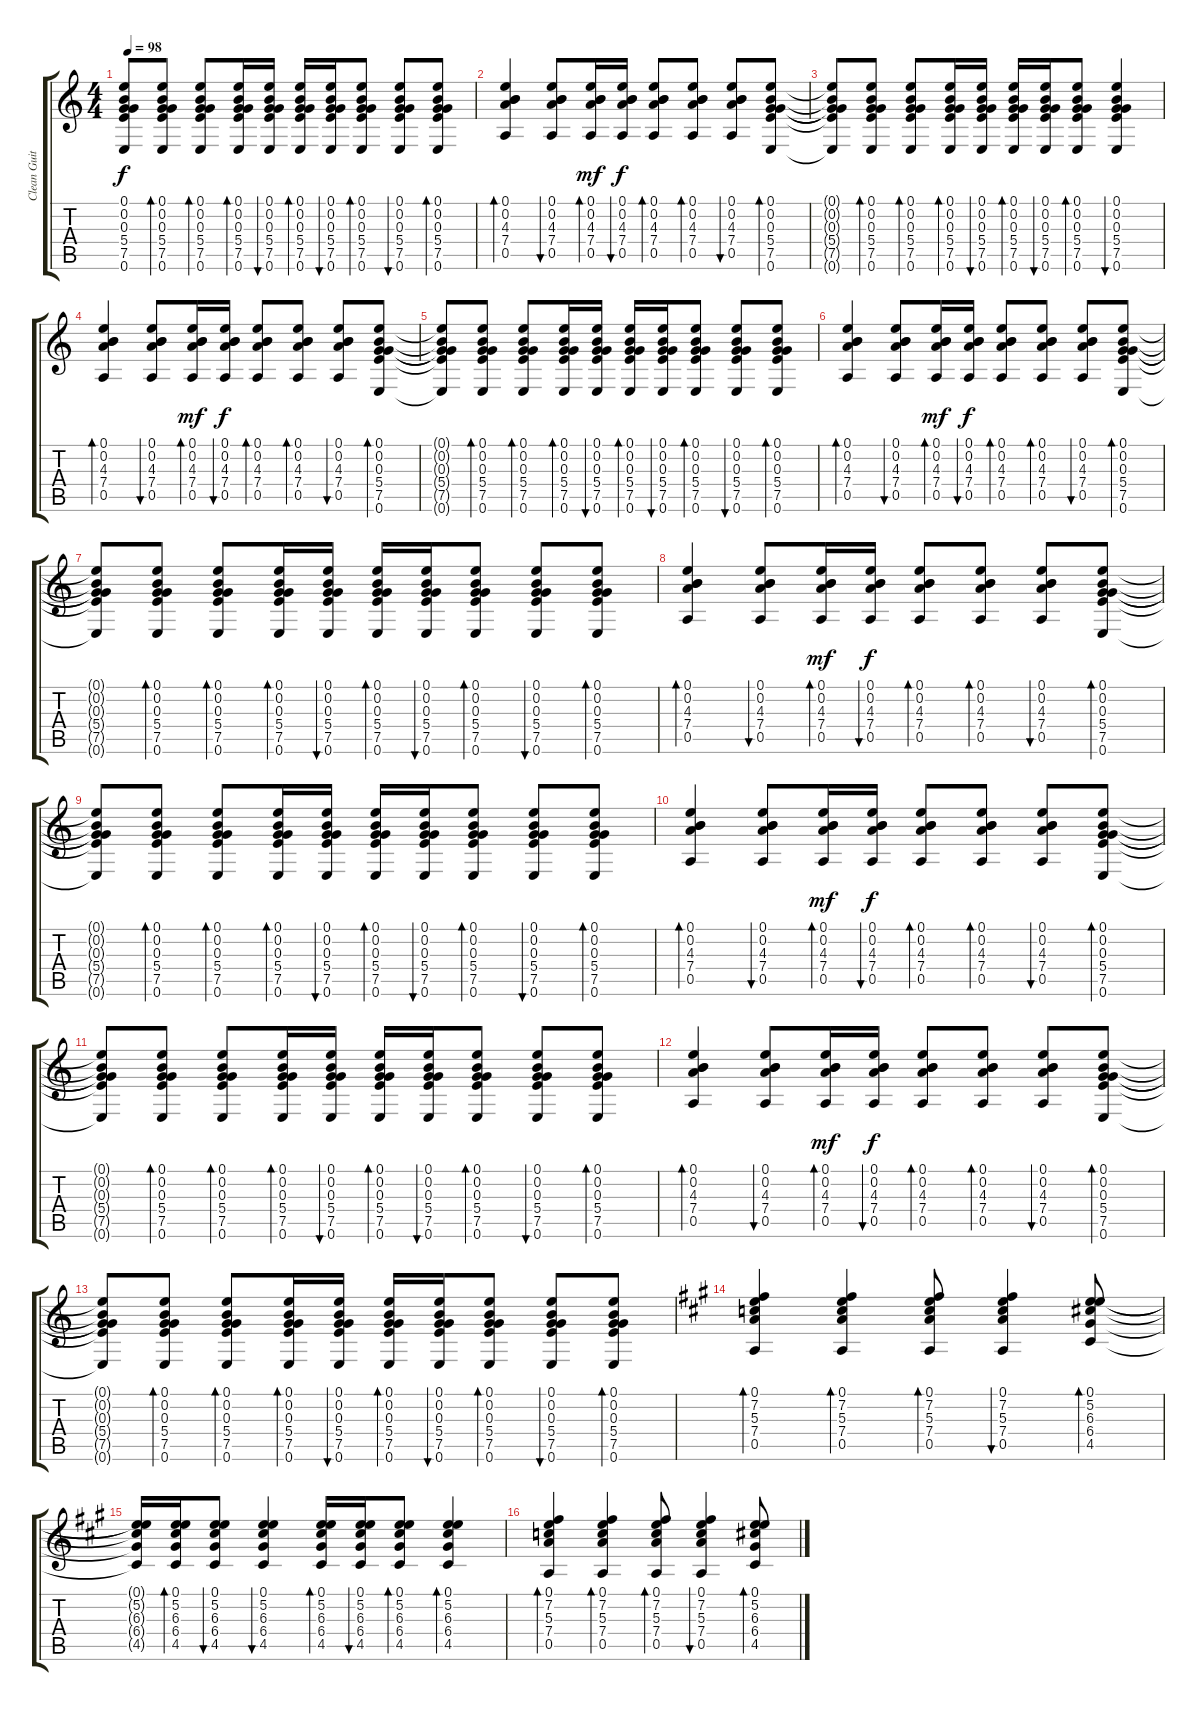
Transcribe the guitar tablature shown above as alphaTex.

\track ("Clean Guitar" "Clean Guit") {instrument acousticguitarsteel}
\staff {score tabs}
\tuning (E4 B3 G3 D3 A2 E2) {hide}
\ts (4 4)
\tempo 98
\clef g2
\ks aminor
(0.1{t} 0.2{t} 0.3{t} 5.4{t} 7.5{t} 0.6{t}).8{dy f} (0.1 0.2 0.3 5.4 7.5 0.6).8{bd 60} (0.1 0.2 0.3 5.4 7.5 0.6).8{bd 60} (0.1 0.2 0.3 5.4 7.5 0.6).16{bd 30} (0.1 0.2 0.3 5.4 7.5 0.6).16{bu 30} (0.1 0.2 0.3 5.4 7.5 0.6).16{bd 30} (0.1 0.2 0.3 5.4 7.5 0.6).16{bu 30} (0.1 0.2 0.3 5.4 7.5 0.6).8{bd 60} (0.1 0.2 0.3 5.4 7.5 0.6).8{bu 60} (0.1 0.2 0.3 5.4 7.5 0.6).8{bd 60} |
(0.1 0.2 4.3 7.4 0.5).4{bd 120} (0.1 0.2 4.3 7.4 0.5).8{bu 60} (0.1 0.2 4.3 7.4 0.5).16{bd 30 dy mf} (0.1 0.2 4.3 7.4 0.5).16{bu 30 dy f} (0.1 0.2 4.3 7.4 0.5).8{bd 60} (0.1 0.2 4.3 7.4 0.5).8{bd 60} (0.1 0.2 4.3 7.4 0.5).8{bu 60} (0.1 0.2 0.3 5.4 7.5 0.6).8{bd 60} |
(0.1{t} 0.2{t} 0.3{t} 5.4{t} 7.5{t} 0.6{t}).8 (0.1 0.2 0.3 5.4 7.5 0.6).8{bd 60} (0.1 0.2 0.3 5.4 7.5 0.6).8{bd 60} (0.1 0.2 0.3 5.4 7.5 0.6).16{bd 30} (0.1 0.2 0.3 5.4 7.5 0.6).16{bu 30} (0.1 0.2 0.3 5.4 7.5 0.6).16{bd 30} (0.1 0.2 0.3 5.4 7.5 0.6).16{bu 30} (0.1 0.2 0.3 5.4 7.5 0.6).8{bd 60} (0.1 0.2 0.3 5.4 7.5 0.6).4{bu 60} |
(0.1 0.2 4.3 7.4 0.5).4{bd 120} (0.1 0.2 4.3 7.4 0.5).8{bu 60} (0.1 0.2 4.3 7.4 0.5).16{bd 30 dy mf} (0.1 0.2 4.3 7.4 0.5).16{bu 30 dy f} (0.1 0.2 4.3 7.4 0.5).8{bd 60} (0.1 0.2 4.3 7.4 0.5).8{bd 60} (0.1 0.2 4.3 7.4 0.5).8{bu 60} (0.1 0.2 0.3 5.4 7.5 0.6).8{bd 60} |
(0.1{t} 0.2{t} 0.3{t} 5.4{t} 7.5{t} 0.6{t}).8 (0.1 0.2 0.3 5.4 7.5 0.6).8{bd 60} (0.1 0.2 0.3 5.4 7.5 0.6).8{bd 60} (0.1 0.2 0.3 5.4 7.5 0.6).16{bd 30} (0.1 0.2 0.3 5.4 7.5 0.6).16{bu 30} (0.1 0.2 0.3 5.4 7.5 0.6).16{bd 30} (0.1 0.2 0.3 5.4 7.5 0.6).16{bu 30} (0.1 0.2 0.3 5.4 7.5 0.6).8{bd 60} (0.1 0.2 0.3 5.4 7.5 0.6).8{bu 60} (0.1 0.2 0.3 5.4 7.5 0.6).8{bd 60} |
(0.1 0.2 4.3 7.4 0.5).4{bd 120 volume 14 balance 8 instrument acousticguitarsteel} (0.1 0.2 4.3 7.4 0.5).8{bu 60} (0.1 0.2 4.3 7.4 0.5).16{bd 30 dy mf} (0.1 0.2 4.3 7.4 0.5).16{bu 30 dy f} (0.1 0.2 4.3 7.4 0.5).8{bd 60} (0.1 0.2 4.3 7.4 0.5).8{bd 60} (0.1 0.2 4.3 7.4 0.5).8{bu 60} (0.1 0.2 0.3 5.4 7.5 0.6).8{bd 60} |
(0.1{t} 0.2{t} 0.3{t} 5.4{t} 7.5{t} 0.6{t}).8 (0.1 0.2 0.3 5.4 7.5 0.6).8{bd 60} (0.1 0.2 0.3 5.4 7.5 0.6).8{bd 60} (0.1 0.2 0.3 5.4 7.5 0.6).16{bd 30} (0.1 0.2 0.3 5.4 7.5 0.6).16{bu 30} (0.1 0.2 0.3 5.4 7.5 0.6).16{bd 30} (0.1 0.2 0.3 5.4 7.5 0.6).16{bu 30} (0.1 0.2 0.3 5.4 7.5 0.6).8{bd 60} (0.1 0.2 0.3 5.4 7.5 0.6).8{bu 60} (0.1 0.2 0.3 5.4 7.5 0.6).8{bd 60} |
(0.1 0.2 4.3 7.4 0.5).4{bd 120 volume 14 balance 8 instrument acousticguitarsteel} (0.1 0.2 4.3 7.4 0.5).8{bu 60} (0.1 0.2 4.3 7.4 0.5).16{bd 30 dy mf} (0.1 0.2 4.3 7.4 0.5).16{bu 30 dy f} (0.1 0.2 4.3 7.4 0.5).8{bd 60} (0.1 0.2 4.3 7.4 0.5).8{bd 60} (0.1 0.2 4.3 7.4 0.5).8{bu 60} (0.1 0.2 0.3 5.4 7.5 0.6).8{bd 60} |
(0.1{t} 0.2{t} 0.3{t} 5.4{t} 7.5{t} 0.6{t}).8 (0.1 0.2 0.3 5.4 7.5 0.6).8{bd 60} (0.1 0.2 0.3 5.4 7.5 0.6).8{bd 60} (0.1 0.2 0.3 5.4 7.5 0.6).16{bd 30} (0.1 0.2 0.3 5.4 7.5 0.6).16{bu 30} (0.1 0.2 0.3 5.4 7.5 0.6).16{bd 30} (0.1 0.2 0.3 5.4 7.5 0.6).16{bu 30} (0.1 0.2 0.3 5.4 7.5 0.6).8{bd 60} (0.1 0.2 0.3 5.4 7.5 0.6).8{bu 60} (0.1 0.2 0.3 5.4 7.5 0.6).8{bd 60} |
(0.1 0.2 4.3 7.4 0.5).4{bd 120 volume 14 balance 8 instrument acousticguitarsteel} (0.1 0.2 4.3 7.4 0.5).8{bu 60} (0.1 0.2 4.3 7.4 0.5).16{bd 30 dy mf} (0.1 0.2 4.3 7.4 0.5).16{bu 30 dy f} (0.1 0.2 4.3 7.4 0.5).8{bd 60} (0.1 0.2 4.3 7.4 0.5).8{bd 60} (0.1 0.2 4.3 7.4 0.5).8{bu 60} (0.1 0.2 0.3 5.4 7.5 0.6).8{bd 60} |
(0.1{t} 0.2{t} 0.3{t} 5.4{t} 7.5{t} 0.6{t}).8 (0.1 0.2 0.3 5.4 7.5 0.6).8{bd 60} (0.1 0.2 0.3 5.4 7.5 0.6).8{bd 60} (0.1 0.2 0.3 5.4 7.5 0.6).16{bd 30} (0.1 0.2 0.3 5.4 7.5 0.6).16{bu 30} (0.1 0.2 0.3 5.4 7.5 0.6).16{bd 30} (0.1 0.2 0.3 5.4 7.5 0.6).16{bu 30} (0.1 0.2 0.3 5.4 7.5 0.6).8{bd 60} (0.1 0.2 0.3 5.4 7.5 0.6).8{bu 60} (0.1 0.2 0.3 5.4 7.5 0.6).8{bd 60} |
(0.1 0.2 4.3 7.4 0.5).4{bd 120 volume 14 balance 8 instrument acousticguitarsteel} (0.1 0.2 4.3 7.4 0.5).8{bu 60} (0.1 0.2 4.3 7.4 0.5).16{bd 30 dy mf} (0.1 0.2 4.3 7.4 0.5).16{bu 30 dy f} (0.1 0.2 4.3 7.4 0.5).8{bd 60} (0.1 0.2 4.3 7.4 0.5).8{bd 60} (0.1 0.2 4.3 7.4 0.5).8{bu 60} (0.1 0.2 0.3 5.4 7.5 0.6).8{bd 60} |
(0.1{t} 0.2{t} 0.3{t} 5.4{t} 7.5{t} 0.6{t}).8 (0.1 0.2 0.3 5.4 7.5 0.6).8{bd 60} (0.1 0.2 0.3 5.4 7.5 0.6).8{bd 60} (0.1 0.2 0.3 5.4 7.5 0.6).16{bd 30} (0.1 0.2 0.3 5.4 7.5 0.6).16{bu 30} (0.1 0.2 0.3 5.4 7.5 0.6).16{bd 30} (0.1 0.2 0.3 5.4 7.5 0.6).16{bu 30} (0.1 0.2 0.3 5.4 7.5 0.6).8{bd 60} (0.1 0.2 0.3 5.4 7.5 0.6).8{bu 60} (0.1 0.2 0.3 5.4 7.5 0.6).8{bd 60} |
\ks f#minor
(0.1 7.2 5.3 7.4 0.5).4{bd 120} (0.1 7.2 5.3 7.4 0.5).4{bd 60} (0.1 7.2 5.3 7.4 0.5).8{bd 60} (0.1 7.2 5.3 7.4 0.5).4{bu 60} (0.1 5.2 6.3 6.4 4.5).8{bd 60} |
(0.1{t} 5.2{t} 6.3{t} 6.4{t} 4.5{t}).16 (0.1 5.2 6.3 6.4 4.5).16{bd 30} (0.1 5.2 6.3 6.4 4.5).8{bu 30} (0.1 5.2 6.3 6.4 4.5).4{bu 60} (0.1 5.2 6.3 6.4 4.5).16{bd 30} (0.1 5.2 6.3 6.4 4.5).16{bu 30} (0.1 5.2 6.3 6.4 4.5).8{bd 60} (0.1 5.2 6.3 6.4 4.5).4{bd 60} |
(0.1 7.2 5.3 7.4 0.5).4{bd 120} (0.1 7.2 5.3 7.4 0.5).4{bd 60} (0.1 7.2 5.3 7.4 0.5).8{bd 60} (0.1 7.2 5.3 7.4 0.5).4{bu 60} (0.1 5.2 6.3 6.4 4.5).8{bd 60}
